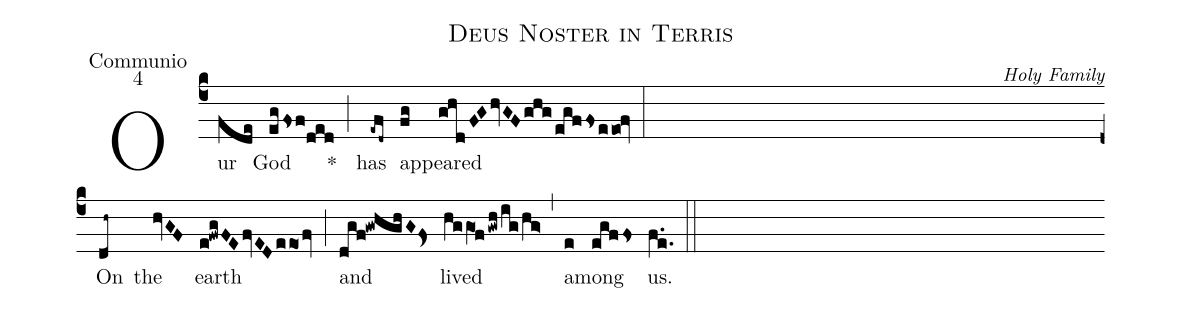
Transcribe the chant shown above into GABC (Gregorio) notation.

name:Deus Noster in Terris;
office-part:Communio;
mode:4;
commentary:Holy Family;
%%
text-right:
annotation: Resp
annotation: 4
%%
(c4) Our(fde) God(egfsf/0ded) (;) * () has(-efd~) ap(fg)peared(ghdFGhvGFghgegfFseeo0!fv) (:Z)
On(dh~) the(hvGF) earth(e!fwgFEfvEDeeo1fv) (;)
and(dgf!gwhghG/0Fs<) lived(hggO1f/gwh/ig/hg>) (,) a(e)mong(egfFs) us.(f.e.) (::)
